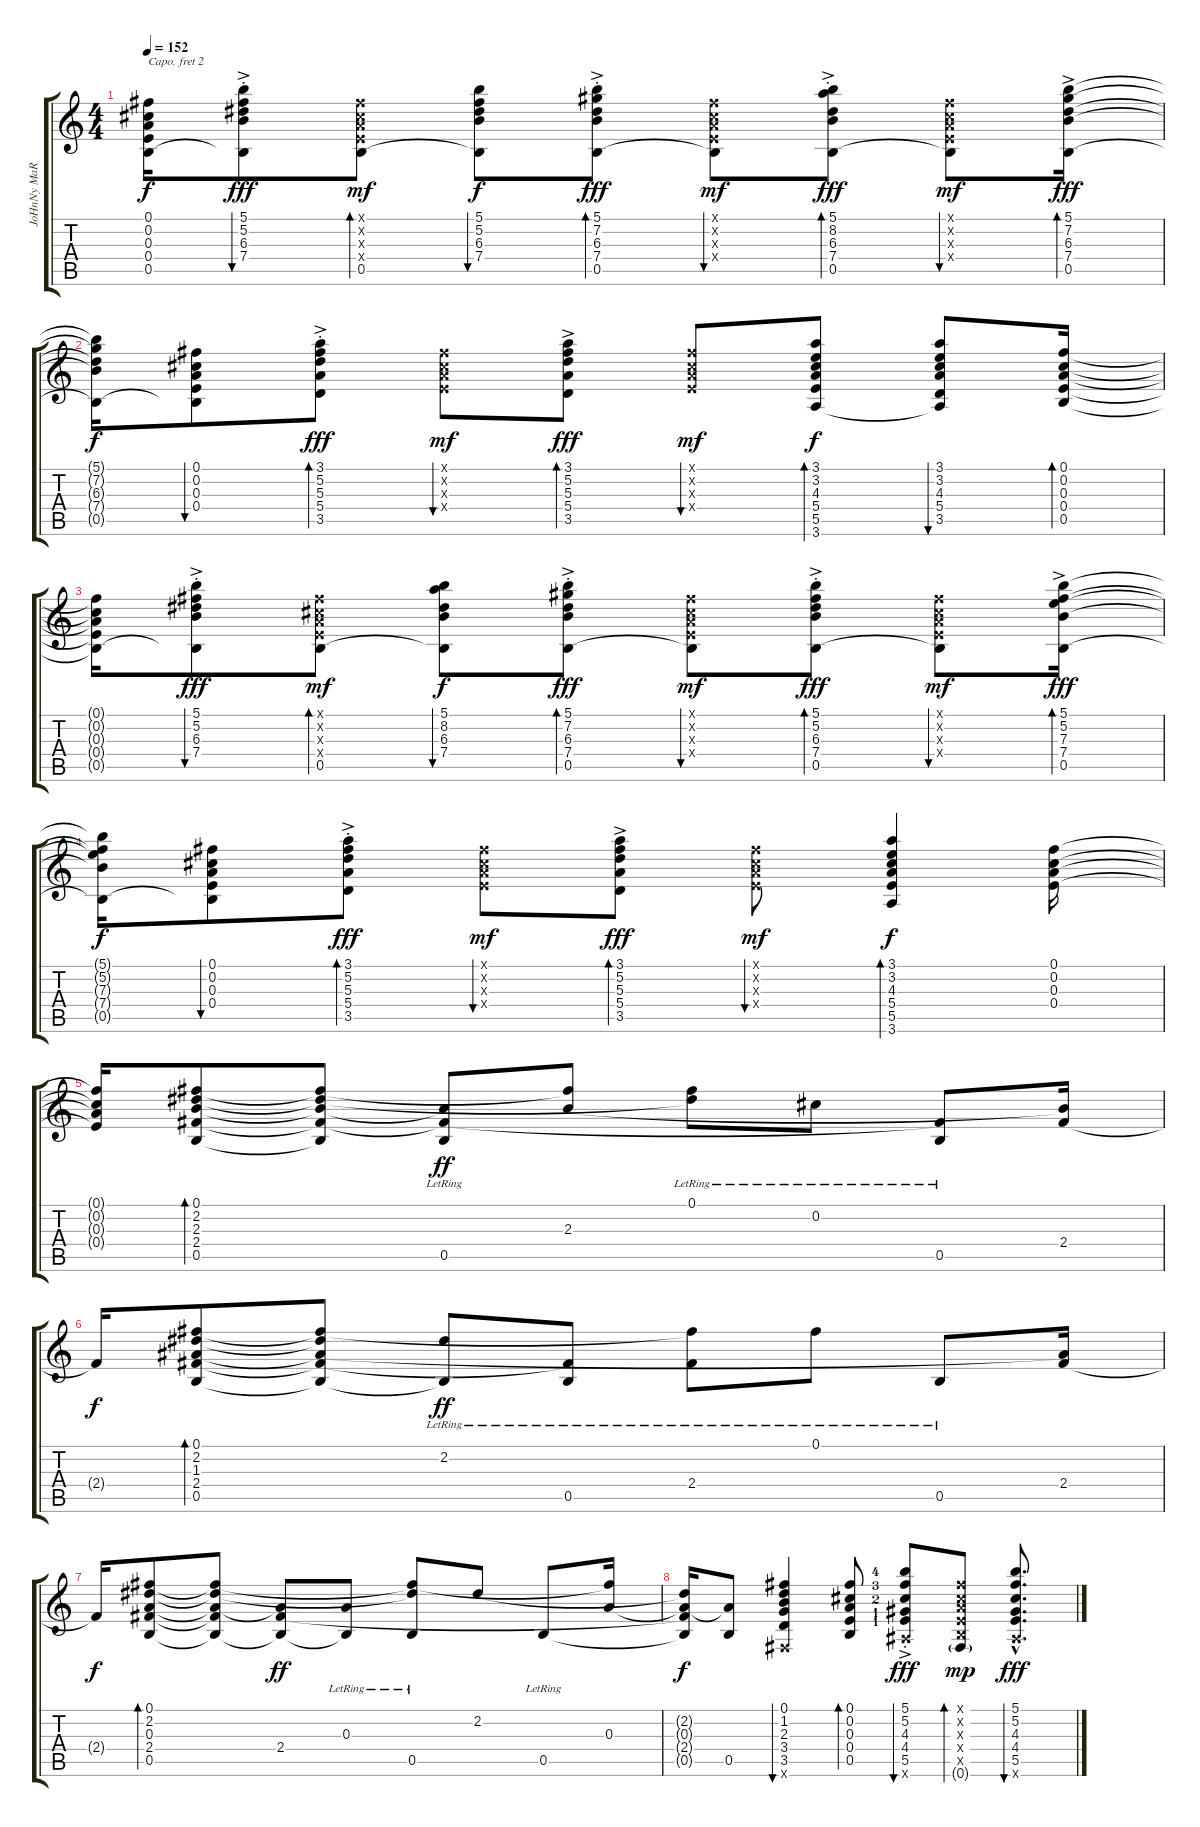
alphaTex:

\track ("JoHnNy MaRR" "JoHnNy MaR") {instrument electricguitarclean}
\staff {score tabs}
\capo 2
\tuning (E4 B3 G3 D3 A2 E2) {hide}
\ts (4 4)
\tempo 152
\clef g2
\ks c
(0.1{t} 0.2{t} 0.3{t} 0.4{t} 0.5{t}).16{dy f} (5.1{ac st} 5.2{st} 6.3{st} 7.4{st} 0.5{t}).8{bu 30 dy fff} (0.1{x} 0.2{x} 0.3{x} 0.4{x} 0.5).8{bd 30 dy mf} (5.1 5.2 6.3 7.4 0.5{t}).8{bu 30 dy f} (5.1{ac st} 7.2{st} 6.3{st} 7.4{st} 0.5).8{bd 30 dy fff} (0.1{x} 0.2{x} 0.3{x} 0.4{x} 0.5{t}).8{bu 30 dy mf} (5.1{ac st} 8.2{st} 6.3{st} 7.4{st} 0.5).8{bd 30 dy fff} (0.1{x} 0.2{x} 0.3{x} 0.4{x} 0.5{t}).8{bu 30 dy mf} (5.1{ac} 7.2 6.3 7.4 0.5).16{bd 30 dy fff} |
(5.1{t} 7.2{t} 6.3{t} 7.4{t} 0.5{t}).16{dy f} (0.1 0.2 0.3 0.4 0.5{t}).8{bu 30} (3.1{ac st} 5.2{st} 5.3{st} 5.4{st} 3.5{st}).8{bd 30 dy fff} (0.1{x} 0.2{x} 0.3{x} 0.4{x}).8{bu 30 dy mf} (3.1{ac} 5.2 5.3 5.4 3.5).8{bd 30 dy fff} (0.1{x} 0.2{x} 0.3{x} 0.4{x}).8{bu 30 dy mf} (3.1 3.2 4.3 5.4 5.5 3.6).8{bd 30 dy f} (3.1 3.2 4.3 5.4 3.5 3.6{t}).8{bu 30} (0.1 0.2 0.3 0.4 0.5).16{bd 30} |
(0.1{t} 0.2{t} 0.3{t} 0.4{t} 0.5{t}).16 (5.1{ac st} 5.2{st} 6.3{st} 7.4{st} 0.5{t}).8{bu 30 dy fff} (0.1{x} 0.2{x} 0.3{x} 0.4{x} 0.5).8{bd 30 dy mf} (5.1 8.2 6.3 7.4 0.5{t}).8{bu 30 dy f} (5.1{ac st} 7.2{st} 6.3{st} 7.4{st} 0.5).8{bd 30 dy fff} (0.1{x} 0.2{x} 0.3{x} 0.4{x} 0.5{t}).8{bu 30 dy mf} (5.1{ac st} 5.2{st} 6.3{st} 7.4{st} 0.5).8{bd 30 dy fff} (0.1{x} 0.2{x} 0.3{x} 0.4{x} 0.5{t}).8{bu 30 dy mf} (5.1{ac} 5.2 7.3 7.4 0.5).16{bd 30 dy fff} |
(5.1{t} 5.2{t} 7.3{t} 7.4{t} 0.5{t}).16{dy f} (0.1 0.2 0.3 0.4 0.5{t}).8{bu 30} (3.1{ac st} 5.2{st} 5.3{st} 5.4{st} 3.5{st}).8{bd 30 dy fff} (0.1{x} 0.2{x} 0.3{x} 0.4{x}).8{bu 30 dy mf} (3.1{ac} 5.2 5.3 5.4 3.5).8{bd 30 dy fff} (0.1{x} 0.2{x} 0.3{x} 0.4{x}).8{bu 30 dy mf} (3.1 3.2 4.3 5.4 5.5 3.6).4{bd 30 dy f} (0.1 0.2 0.3 0.4).16 |
(0.1{t} 0.2{t} 0.3{t} 0.4{t}).16 (0.1 2.2 2.3 2.4 0.5).8{bd 30} (0.1{t} 2.2{t} 2.3{t} 2.4{t} 0.5{t}).8 (2.3{t} 2.4{t} 0.5{lr}).8{dy ff} (0.1{t} 2.3).8 (0.1{lr} 2.2{t}).8 0.2{lr}.8 (2.4{t} 0.5{lr}).8 (2.3{t} 2.4).16 |
2.4{t}.16{dy f} (0.1 2.2 1.3 2.4 0.5).8{bd 30} (0.1{t} 2.2{t} 1.3{t} 2.4{t} 0.5{t}).8 (2.2{lr} 0.5{t}).8{dy ff} (2.4{t} 0.5{lr}).8 (0.1{t} 2.4{lr}).8 0.1{lr}.8 0.5{lr}.8 (1.3{t} 2.4).16 |
2.4{t}.16{dy f} (0.1 2.2 0.3 2.4 0.5).8{bd 30} (0.1{t} 2.2{t} 0.3{t} 2.4{t} 0.5{t}).8 (0.3{t} 2.4 0.5{t}).8{dy ff} (0.3{lr} 0.5{t}).8 (0.1{t} 2.2{t} 0.5{lr}).8 2.2.8 0.5{lr}.8 (0.1{t} 0.3).16 |
(2.2{t} 0.3{t} 2.4{t} 0.5{t}).16{dy f} (0.3{t} 0.5).8 (0.1 1.2 2.3 3.4 3.5 0.6{x}).4{bu 60} (0.1 0.2 0.3 0.4 0.5).8{bd 30} (5.1{ac st lf 5} 5.2{st lf 4} 4.3{st lf 3} 4.4{st lf 2} 5.5{lf 2} 4.6{x}).8{bu 30 dy fff} (0.1{x} 0.2{x} 0.3{x} 0.4{x} 0.5{x} 0.6{g}).8{bd 30 dy mp} (5.1{hac} 5.2{hac} 4.3{hac} 4.4{hac} 5.5{hac} 4.6{hac x}).8{d bu 30 dy fff}
